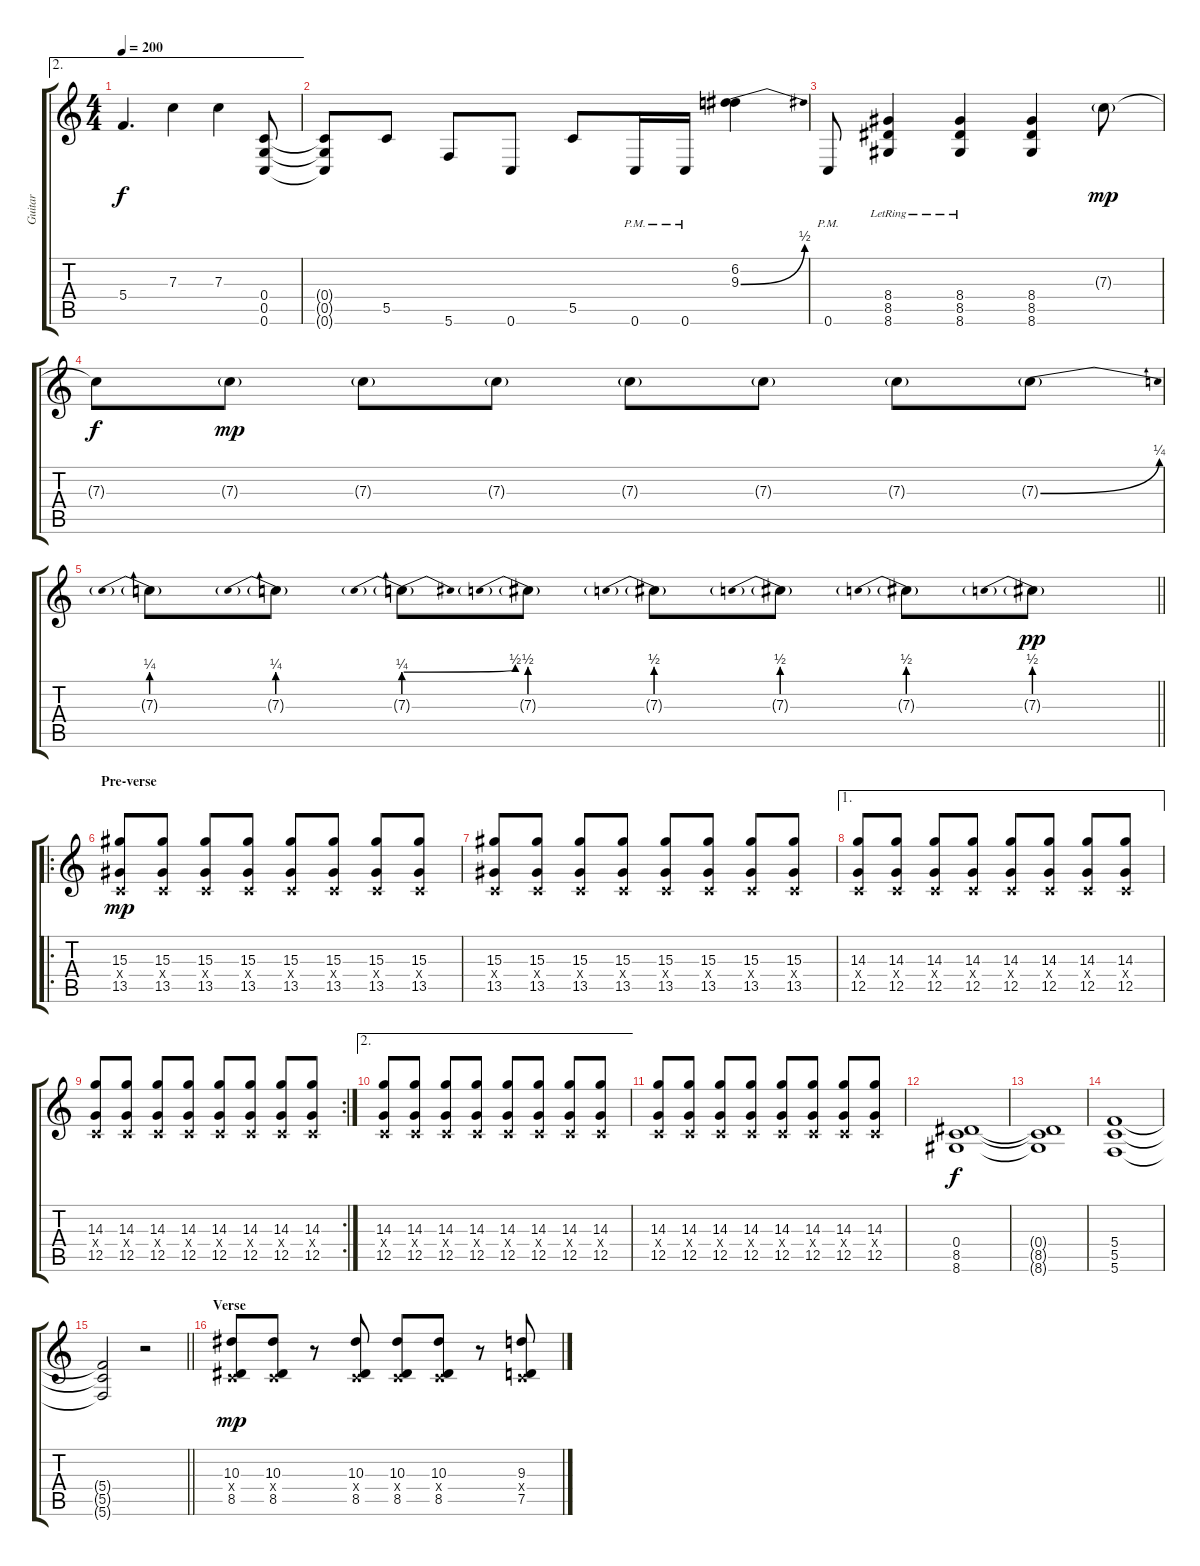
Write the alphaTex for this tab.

\track ("Guitar" "Guitar") {instrument distortionguitar}
\staff {score tabs}
\tuning (D4 A3 F3 C3 G2 C2) {hide}
\ae 2
\ts (4 4)
\tempo 200
\clef g2
\ks c
5.4.4{d dy f} 7.3.4 7.3.4 (0.4 0.5 0.6).8 |
(0.4{t} 0.5{t} 0.6{t}).8 5.5.8 5.6.8 0.6.8 5.5.8 0.6{pm}.16 0.6{pm}.16 (6.2 9.3{be (bend 0 0 60 2)}).4 |
0.6{pm}.8 (8.4{lr} 8.5{lr} 8.6{lr}).4 (8.4{lr} 8.5{lr} 8.6{lr}).4 (8.4 8.5 8.6).4 7.3{g}.8{dy mp} |
7.3{t}.8{dy f} 7.3{g}.8{dy mp} 7.3{g}.8 7.3{g}.8 7.3{g}.8 7.3{g}.8 7.3{g}.8 7.3{be (bend 0 0 60 1) g}.8 |
\barLineRight lightlight
7.3{be (prebend 0 1 60 1) g}.8 7.3{be (prebend 0 1 60 1) g}.8 7.3{be (prebendbend 0 1 60 2) g}.8 7.3{be (prebend 0 2 60 2) g}.8 7.3{be (prebend 0 2 60 2) g}.8 7.3{be (prebend 0 2 60 2) g}.8 7.3{be (prebend 0 2 60 2) g}.8 7.3{be (prebend 0 2 60 2) g}.8{dy pp} |
\ro
\section ("" "Pre-verse")
(15.3 0.4{x} 13.5).8{dy mp} (15.3 0.4{x} 13.5).8 (15.3 0.4{x} 13.5).8 (15.3 0.4{x} 13.5).8 (15.3 0.4{x} 13.5).8 (15.3 0.4{x} 13.5).8 (15.3 0.4{x} 13.5).8 (15.3 0.4{x} 13.5).8 |
(15.3 0.4{x} 13.5).8 (15.3 0.4{x} 13.5).8 (15.3 0.4{x} 13.5).8 (15.3 0.4{x} 13.5).8 (15.3 0.4{x} 13.5).8 (15.3 0.4{x} 13.5).8 (15.3 0.4{x} 13.5).8 (15.3 0.4{x} 13.5).8 |
\ae 1
(14.3 0.4{x} 12.5).8 (14.3 0.4{x} 12.5).8 (14.3 0.4{x} 12.5).8 (14.3 0.4{x} 12.5).8 (14.3 0.4{x} 12.5).8 (14.3 0.4{x} 12.5).8 (14.3 0.4{x} 12.5).8 (14.3 0.4{x} 12.5).8 |
\rc 2
(14.3 0.4{x} 12.5).8 (14.3 0.4{x} 12.5).8 (14.3 0.4{x} 12.5).8 (14.3 0.4{x} 12.5).8 (14.3 0.4{x} 12.5).8 (14.3 0.4{x} 12.5).8 (14.3 0.4{x} 12.5).8 (14.3 0.4{x} 12.5).8 |
\ae 2
(14.3 0.4{x} 12.5).8 (14.3 0.4{x} 12.5).8 (14.3 0.4{x} 12.5).8 (14.3 0.4{x} 12.5).8 (14.3 0.4{x} 12.5).8 (14.3 0.4{x} 12.5).8 (14.3 0.4{x} 12.5).8 (14.3 0.4{x} 12.5).8 |
(14.3 0.4{x} 12.5).8 (14.3 0.4{x} 12.5).8 (14.3 0.4{x} 12.5).8 (14.3 0.4{x} 12.5).8 (14.3 0.4{x} 12.5).8 (14.3 0.4{x} 12.5).8 (14.3 0.4{x} 12.5).8 (14.3 0.4{x} 12.5).8 |
(0.4 8.5 8.6).1{dy f} |
(0.4{t} 8.5{t} 8.6{t}).1 |
(5.4 5.5 5.6).1 |
\barLineRight lightlight
(5.4{t} 5.5{t} 5.6{t}).2 r.2 |
\section ("" "Verse")
(10.3 0.4{x} 8.5).8{dy mp} (10.3 0.4{x} 8.5).8 r.8 (10.3 0.4{x} 8.5).8 (10.3 0.4{x} 8.5).8 (10.3 0.4{x} 8.5).8 r.8 (9.3 0.4{x} 7.5).8
